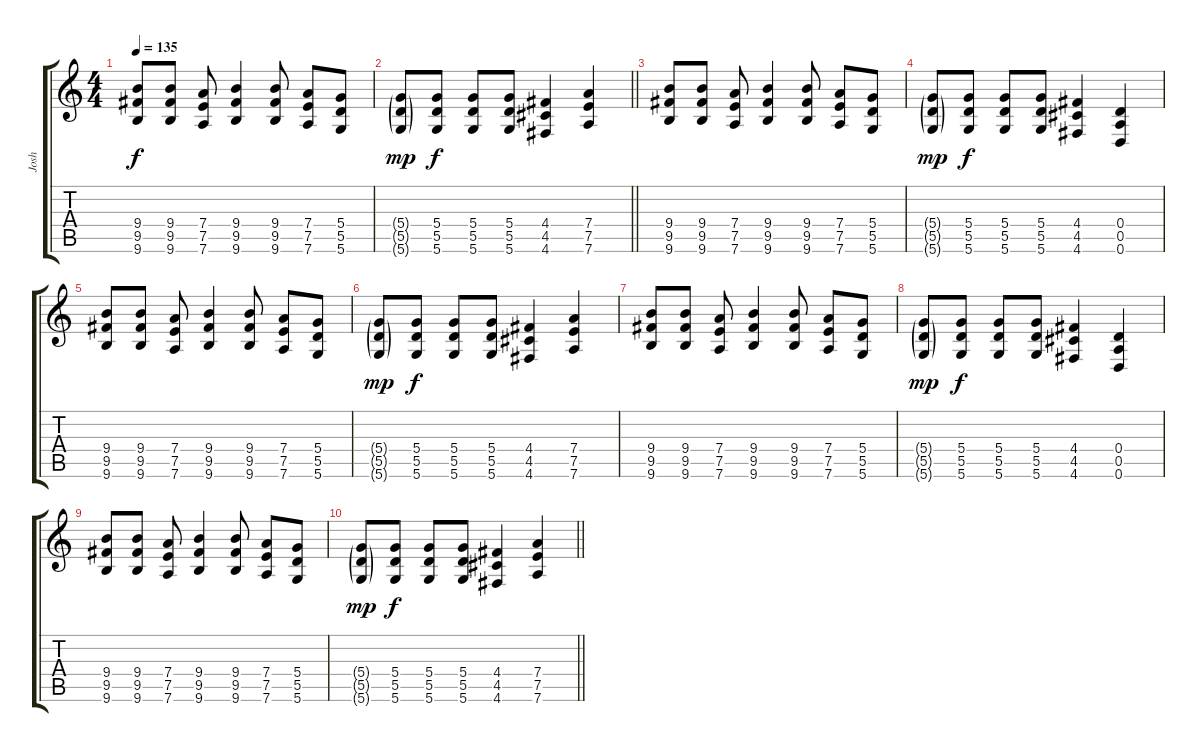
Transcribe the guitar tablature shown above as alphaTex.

\track ("Josh" "Josh") {instrument overdrivenguitar}
\staff {score tabs}
\tuning (E4 B3 G3 D3 A2 D2) {hide}
\ts (4 4)
\tempo 135
\clef g2
\ks c
(9.4 9.5 9.6).8{dy f} (9.4 9.5 9.6).8 (7.4 7.5 7.6).8 (9.4 9.5 9.6).4 (9.4 9.5 9.6).8 (7.4 7.5 7.6).8 (5.4 5.5 5.6).8 |
\barLineRight lightlight
(5.4{g} 5.5{g} 5.6{g}).8{dy mp} (5.4 5.5 5.6).8{dy f} (5.4 5.5 5.6).8 (5.4 5.5 5.6).8 (4.4 4.5 4.6).4 (7.4 7.5 7.6).4 |
(9.4 9.5 9.6).8 (9.4 9.5 9.6).8 (7.4 7.5 7.6).8 (9.4 9.5 9.6).4 (9.4 9.5 9.6).8 (7.4 7.5 7.6).8 (5.4 5.5 5.6).8 |
(5.4{g} 5.5{g} 5.6{g}).8{dy mp} (5.4 5.5 5.6).8{dy f} (5.4 5.5 5.6).8 (5.4 5.5 5.6).8 (4.4 4.5 4.6).4 (0.4 0.5 0.6).4 |
(9.4 9.5 9.6).8 (9.4 9.5 9.6).8 (7.4 7.5 7.6).8 (9.4 9.5 9.6).4 (9.4 9.5 9.6).8 (7.4 7.5 7.6).8 (5.4 5.5 5.6).8 |
(5.4{g} 5.5{g} 5.6{g}).8{dy mp} (5.4 5.5 5.6).8{dy f} (5.4 5.5 5.6).8 (5.4 5.5 5.6).8 (4.4 4.5 4.6).4 (7.4 7.5 7.6).4 |
(9.4 9.5 9.6).8 (9.4 9.5 9.6).8 (7.4 7.5 7.6).8 (9.4 9.5 9.6).4 (9.4 9.5 9.6).8 (7.4 7.5 7.6).8 (5.4 5.5 5.6).8 |
(5.4{g} 5.5{g} 5.6{g}).8{dy mp} (5.4 5.5 5.6).8{dy f} (5.4 5.5 5.6).8 (5.4 5.5 5.6).8 (4.4 4.5 4.6).4 (0.4 0.5 0.6).4 |
(9.4 9.5 9.6).8 (9.4 9.5 9.6).8 (7.4 7.5 7.6).8 (9.4 9.5 9.6).4 (9.4 9.5 9.6).8 (7.4 7.5 7.6).8 (5.4 5.5 5.6).8 |
\barLineRight lightlight
(5.4{g} 5.5{g} 5.6{g}).8{dy mp} (5.4 5.5 5.6).8{dy f} (5.4 5.5 5.6).8 (5.4 5.5 5.6).8 (4.4 4.5 4.6).4 (7.4 7.5 7.6).4
